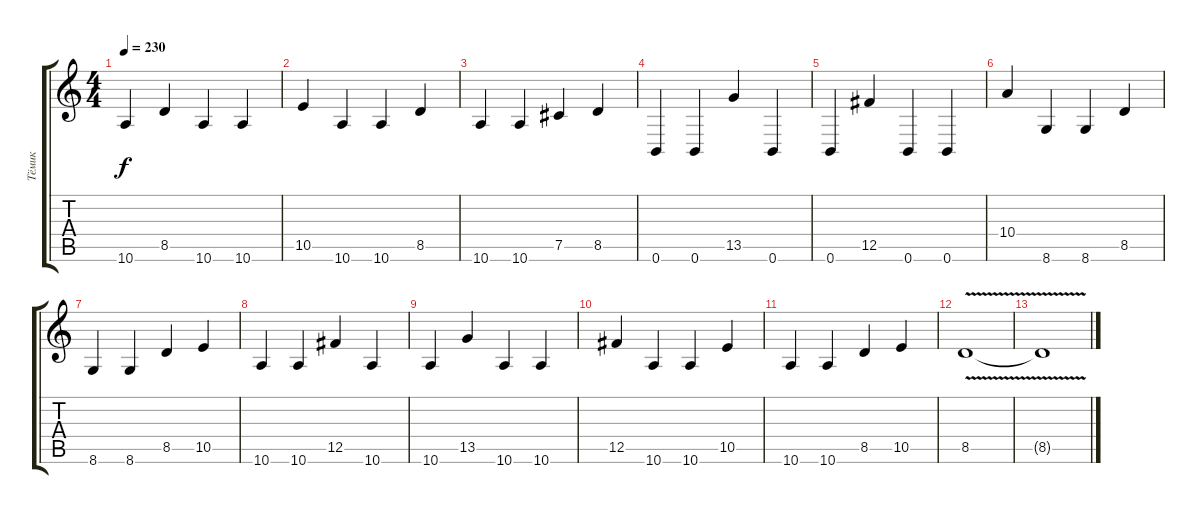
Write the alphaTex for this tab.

\track ("Тёмик" "Тёмик") {instrument distortionguitar}
\staff {score tabs}
\tuning (Db4 Ab3 E3 B2 Gb2 B1) {hide}
\ts (4 4)
\tempo 230
\clef g2
\ks c
10.6.4{dy f} 8.5.4 10.6.4 10.6.4 |
10.5.4 10.6.4 10.6.4 8.5.4 |
10.6.4 10.6.4 7.5.4 8.5.4 |
0.6.4 0.6.4 13.5.4 0.6.4 |
0.6.4 12.5.4 0.6.4 0.6.4 |
10.4.4 8.6.4 8.6.4 8.5.4 |
8.6.4 8.6.4 8.5.4 10.5.4 |
10.6.4 10.6.4 12.5.4 10.6.4 |
10.6.4 13.5.4 10.6.4 10.6.4 |
12.5.4 10.6.4 10.6.4 10.5.4 |
10.6.4 10.6.4 8.5.4 10.5.4 |
8.5{v}.1 |
8.5{t}.1
